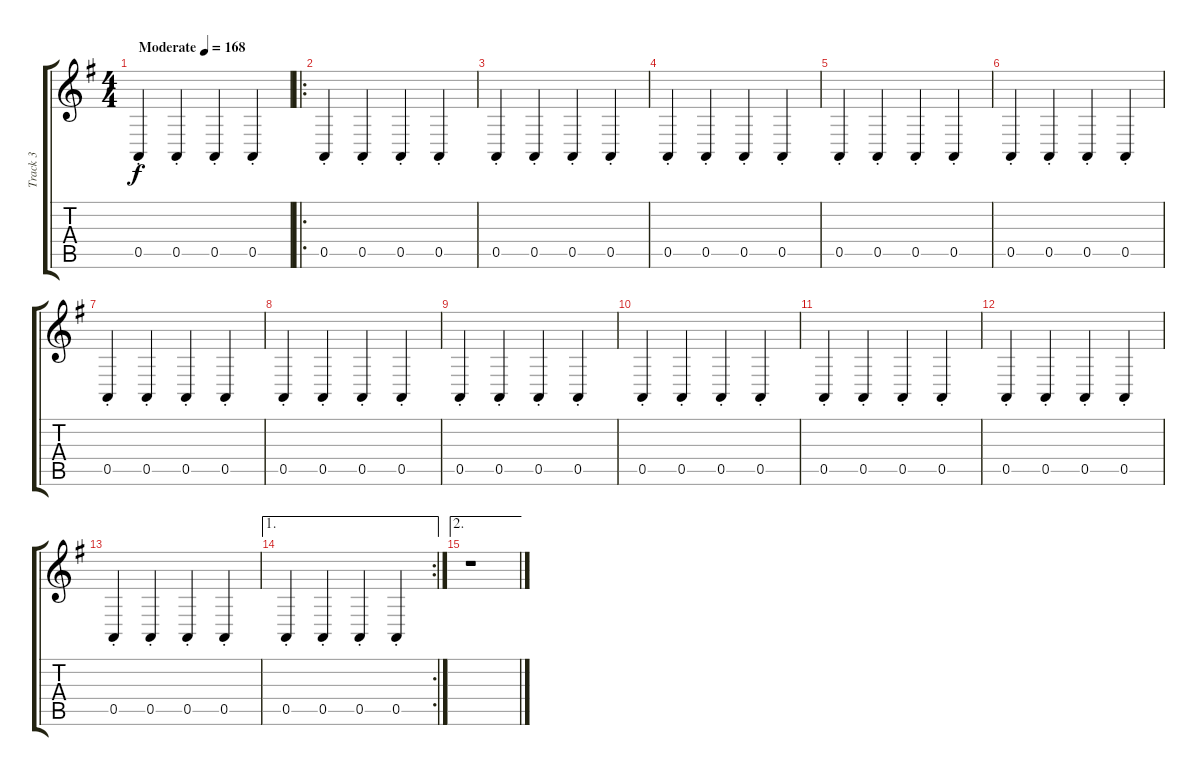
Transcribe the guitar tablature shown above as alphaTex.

\track ("Track 3" "Track 3") {instrument pizzicatostrings}
\staff {score tabs}
\tuning (E4 B3 G3 D3 A2 E2) {hide}
\ts (4 4)
\tempo (168 "Moderate")
\clef g2
\ks g
0.5{st}.4{dy f instrument pizzicatostrings} 0.5{st}.4 0.5{st}.4 0.5{st}.4 |
\ro
0.5{st}.4 0.5{st}.4 0.5{st}.4 0.5{st}.4 |
0.5{st}.4 0.5{st}.4 0.5{st}.4 0.5{st}.4 |
0.5{st}.4 0.5{st}.4 0.5{st}.4 0.5{st}.4 |
0.5{st}.4 0.5{st}.4 0.5{st}.4 0.5{st}.4 |
0.5{st}.4 0.5{st}.4 0.5{st}.4 0.5{st}.4 |
0.5{st}.4 0.5{st}.4 0.5{st}.4 0.5{st}.4 |
0.5{st}.4 0.5{st}.4 0.5{st}.4 0.5{st}.4 |
0.5{st}.4 0.5{st}.4 0.5{st}.4 0.5{st}.4 |
0.5{st}.4 0.5{st}.4 0.5{st}.4 0.5{st}.4 |
0.5{st}.4 0.5{st}.4 0.5{st}.4 0.5{st}.4 |
0.5{st}.4 0.5{st}.4 0.5{st}.4 0.5{st}.4 |
0.5{st}.4 0.5{st}.4 0.5{st}.4 0.5{st}.4 |
\ae 1
\rc 2
0.5{st}.4 0.5{st}.4 0.5{st}.4 0.5{st}.4 |
\ae 2
r.1
